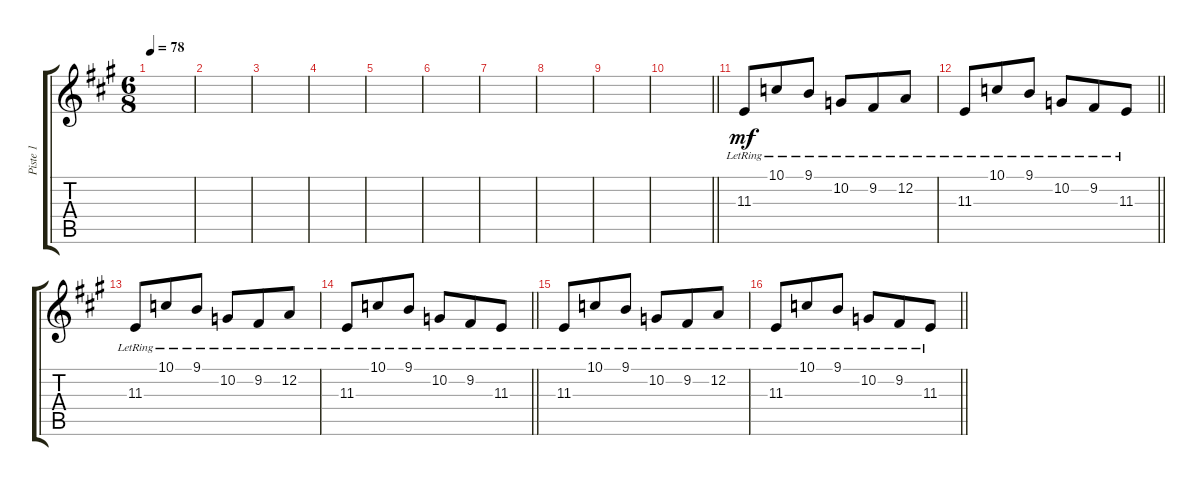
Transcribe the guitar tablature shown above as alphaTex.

\track ("Piste 1" "Piste 1") {instrument electricpiano1}
\staff {score tabs}
\tuning (D4 A3 F3 C3 G2 C2) {hide}
\ts (6 8)
\tempo 78
\clef g2
\ks a
|
|
|
|
|
|
|
|
|
\barLineRight lightlight
|
11.3{lr}.8{dy mf} 10.1{lr}.8 9.1{lr}.8 10.2{lr}.8 9.2{lr}.8 12.2{lr}.8 |
\barLineRight lightlight
11.3{lr}.8 10.1{lr}.8 9.1{lr}.8 10.2{lr}.8 9.2{lr}.8 11.3{lr}.8 |
11.3{lr}.8 10.1{lr}.8 9.1{lr}.8 10.2{lr}.8 9.2{lr}.8 12.2{lr}.8 |
\barLineRight lightlight
11.3{lr}.8 10.1{lr}.8 9.1{lr}.8 10.2{lr}.8 9.2{lr}.8 11.3{lr}.8 |
11.3{lr}.8 10.1{lr}.8 9.1{lr}.8 10.2{lr}.8 9.2{lr}.8 12.2{lr}.8 |
\barLineRight lightlight
11.3{lr}.8 10.1{lr}.8 9.1{lr}.8 10.2{lr}.8 9.2{lr}.8 11.3{lr}.8
